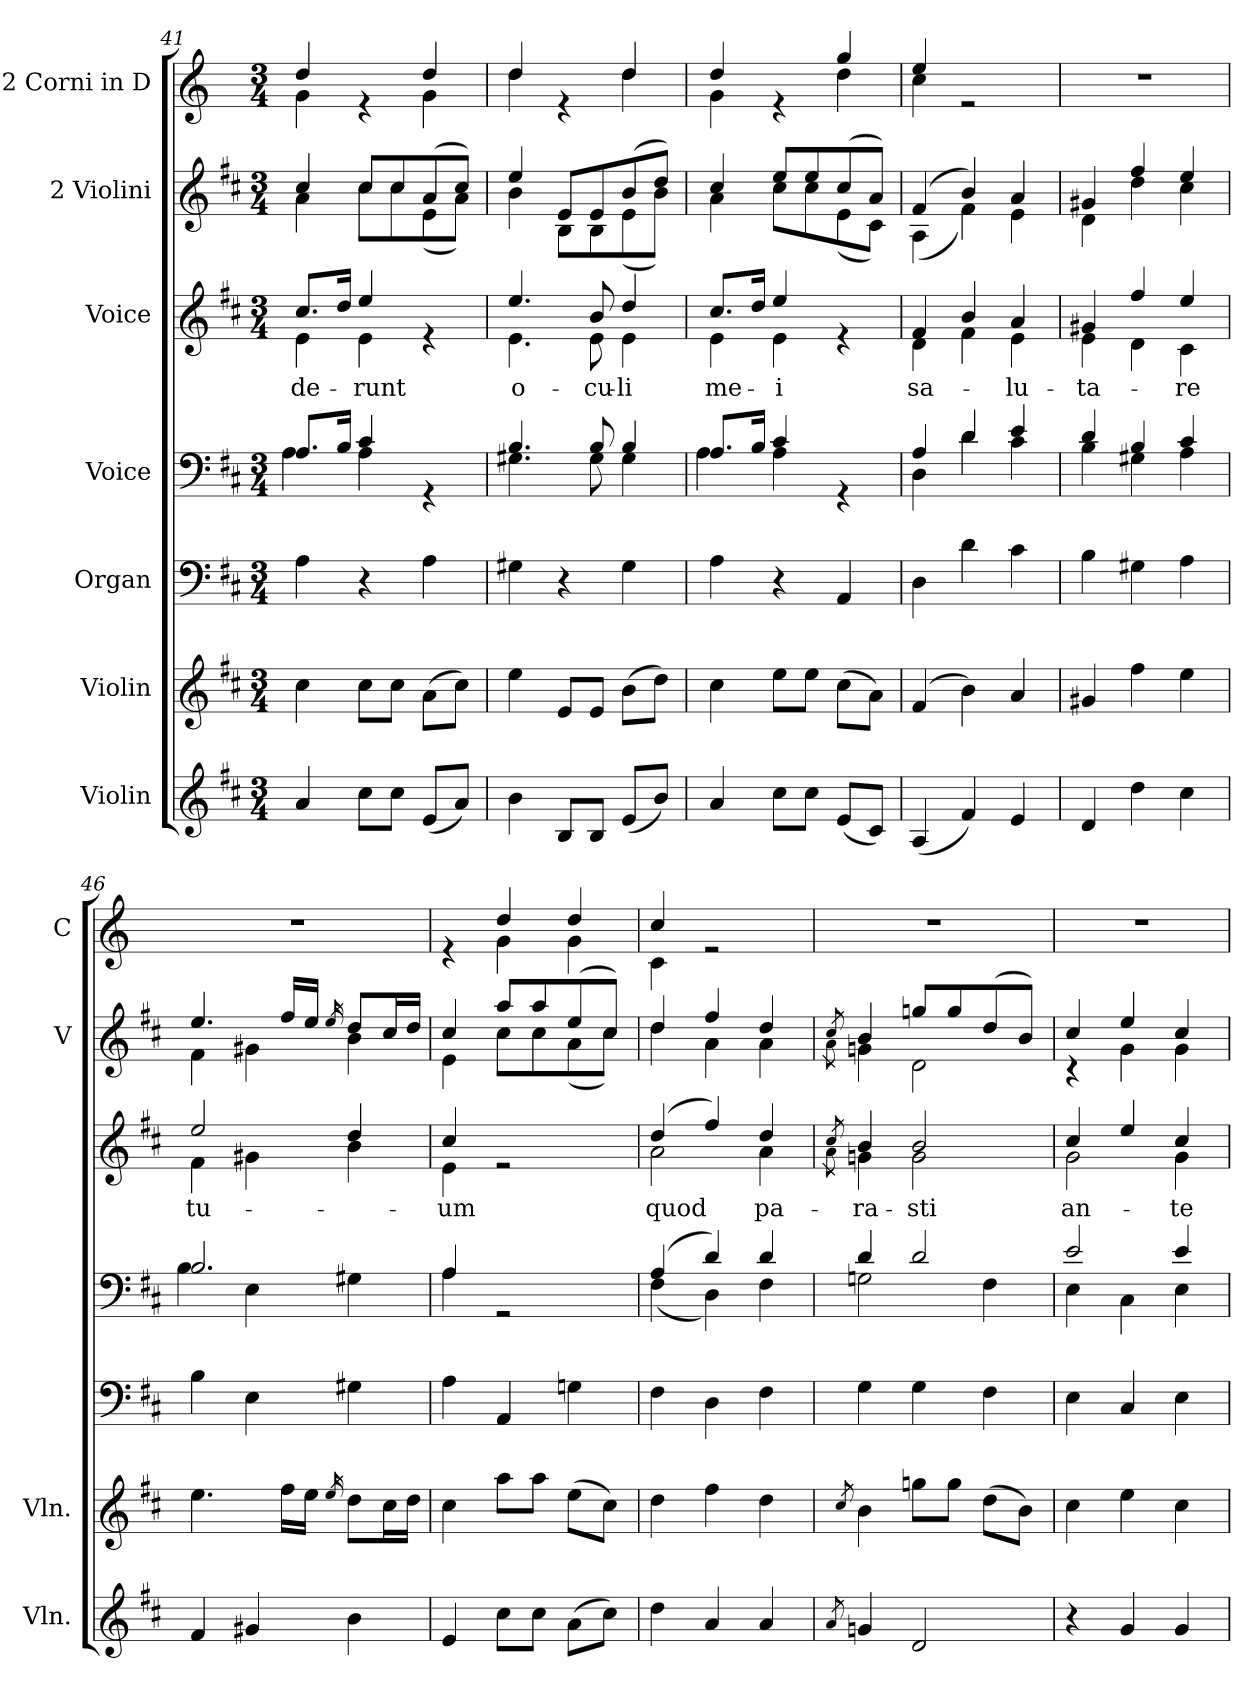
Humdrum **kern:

**kern	**kern	**kern	**kern	**kern	**text	**kern	**kern
*part7	*part6	*part5	*part4	*part3	*part3	*part2	*part1
*staff7	*staff6	*staff5	*staff4	*staff3	*staff3	*staff2	*staff1
*I"Violin	*I"Violin	*I"Organ	*I"Voice	*I"Voice	*	*I"2 Violini	*I"2 Corni in D
*I'Vln.	*I'Vln.	*	*	*	*	*I'V	*I'C
*clefG2	*clefG2	*clefF4	*clefF4	*clefG2	*	*clefG2	*clefG2
*	*	*	*	*	*	*	*ITrd6c10
*k[f#c#]	*k[f#c#]	*k[f#c#]	*k[f#c#]	*k[f#c#]	*	*k[f#c#]	*k[f#c#]
*M3/4	*M3/4	*M3/4	*M3/4	*M3/4	*	*M3/4	*M3/4
=41	=41	=41	=41	=41	=41	=41	=41
*	*	*	*^	*^	*	*	*
!	!	!	!	!	!	!	!LO:LY:b	!	!
*	*	*	*	*	*	*	*	*^	*^
4a/	4cc#\	4A\	8.A/L	4A\	8.cc#/L	4e\	-de-	4cc#/	4a\	4e/	4A\
.	.	.	16B/Jk	.	16dd/Jk	.	.	.	.	.	.
!	!	!	!	!	!	!	!LO:LY:b	!	!	!	!
8cc#\L	8cc#\L	4r	4c#/	4A\	4ee/	4e\	-runt	8cc#/L	8cc#\L	4re	4ryy
8cc#\J	8cc#\J	.	.	.	.	.	.	8cc#/	8cc#\	.	.
(8e/L	(8a\L	4A\	4rGG	4ryy	4re	4ryy	.	(8a/	(8e\	4e/	4A\
8a/J)	8cc#\J)	.	.	.	.	.	.	8cc#/J)	8a\J)	.	.
!!LO:PB:g=z	!!
=42	=42	=42	=42	=42	=42	=42	=42	=42	=42	=42	=42
!	!	!	!	!	!	!	!LO:LY:b	!	!	!	!
4b\	4ee\	4G#X\	4.B/	4.G#X\	4.ee/	4.e\	o-	4ee/	4b\	4e/	4e\
8B/L	8e/L	4r	.	.	.	.	.	8e/L	8B\L	4re	4ryy
!	!	!	!	!	!	!	!LO:LY:b	!	!	!	!
8B/J	8e/J	.	8B/	8G#\	8b/	8e\	-cu-	8e/	8B\	.	.
!	!	!	!	!	!	!	!LO:LY:b	!	!	!	!
(8e/L	(8b\L	4G#\	4B/	4G#\	4dd/	4e\	-li	(8b/	(8e\	4e/	4e\
8b/J)	8dd\J)	.	.	.	.	.	.	8dd/J)	8b\J)	.	.
=43	=43	=43	=43	=43	=43	=43	=43	=43	=43	=43	=43
!	!	!	!	!	!	!	!LO:LY:b	!	!	!	!
4a/	4cc#\	4A\	8.A/L	4A\	8.cc#/L	4e\	me-	4cc#/	4a\	4e/	4A\
.	.	.	16B/Jk	.	16dd/Jk	.	.	.	.	.	.
!	!	!	!	!	!	!	!LO:LY:b	!	!	!	!
8cc#\L	8ee\L	4r	4c#/	4A\	4ee/	4e\	-i	8ee/L	8cc#\L	4re	4ryy
8cc#\J	8ee\J	.	.	.	.	.	.	8ee/	8cc#\	.	.
(8e/L	(8cc#\L	4AA/	4rGG	4ryy	4re	4ryy	.	(8cc#/	(8e\	4a/	4e\
8c#/J)	8a\J)	.	.	.	.	.	.	8a/J)	8c#\J)	.	.
=44	=44	=44	=44	=44	=44	=44	=44	=44	=44	=44	=44
!	!	!	!	!	!	!	!LO:LY:b	!	!	!	!
(4A/	(4f#/	4D\	4A/	4D\	4f#/	4d\	sa-	(4f#/	(4A\	4f#/	4d\
4f#/)	4b\)	4d\	4d/	4d\	4b/	4f#\	.	4b/)	4f#\)	2re	2ryy
!	!	!	!	!	!	!	!LO:LY:b	!	!	!	!
4e/	4a/	4c#\	4e/	4c#\	4a/	4e\	-lu-	4a/	4e\	.	.
*	*	*	*	*	*	*	*	*	*	*v	*v
=45	=45	=45	=45	=45	=45	=45	=45	=45	=45	=45
!	!	!	!	!	!	!	!LO:LY:b	!	!	!
4d/	4g#X/	4B\	4d/	4B\	4g#X/	4e\	-ta-	4g#X/	4d\	2.r
4dd\	4ff#\	4G#X\	4B/	4G#X\	4ff#/	4d\	.	4ff#/	4dd\	.
!	!	!	!	!	!	!	!LO:LY:b	!	!	!
4cc#\	4ee\	4A\	4c#/	4A\	4ee/	4c#\	-re	4ee/	4cc#\	.
=46	=46	=46	=46	=46	=46	=46	=46	=46	=46	=46
!	!	!	!	!	!	!	!LO:LY:b	!	!	!
4f#/	4.ee\	4B\	2.B/	4B\	2ee/	4f#\	tu-	4.ee/	4f#\	2.r
4g#X/	.	4E\	.	4E\	.	4g#X\	.	.	4g#X\	.
.	16ff#\LL	.	.	.	.	.	.	16ff#/LL	.	.
.	16ee\JJ	.	.	.	.	.	.	16ee/JJ	.	.
.	16qee/	.	.	.	.	.	.	16qee/	.	.
4b\	8dd\L	4G#X\	.	4G#X\	4dd/	4b\	.	8dd/L	4b\	.
.	16cc#\L	.	.	.	.	.	.	16cc#/L	.	.
.	16dd\JJ	.	.	.	.	.	.	16dd/JJ	.	.
=47	=47	=47	=47	=47	=47	=47	=47	=47	=47	=47
!	!	!	!	!	!	!	!LO:LY:b	!	!	!
*	*	*	*	*	*	*	*	*	*	*^
4e/	4cc#\	4A\	4A/	4A\	4cc#/	4e\	-um	4cc#/	4e\	4re	4ryy
8cc#\L	8aa\L	4AA/	2rGG	2ryy	2re	2ryy	.	8aa/L	8cc#\L	4e/	4A\
8cc#\J	8aa\J	.	.	.	.	.	.	8aa/	8cc#\	.	.
(8a\L	(8ee\L	4Gn\	.	.	.	.	.	(8ee/	(8a\	4e/	4A\
8cc#\J)	8cc#\J)	.	.	.	.	.	.	8cc#/J)	8cc#\J)	.	.
=48	=48	=48	=48	=48	=48	=48	=48	=48	=48	=48	=48
!	!	!	!	!	!	!	!LO:LY:b	!	!	!	!
4dd\	4dd\	4F#\	(4A/	(4F#\	(4dd/	2a\	quod	4dd/	4dd\	4d/	4D\
4a/	4ff#\	4D\	4d/)	4D\)	4ff#/)	.	.	4ff#/	4a\	2re	2ryy
!	!	!	!	!	!	!	!LO:LY:b	!	!	!	!
4a/	4dd\	4F#\	4d/	4F#\	4dd/	4a\	pa-	4dd/	4a\	.	.
*	*	*	*	*	*	*	*	*	*	*v	*v
!!LO:LB:g=z
=49	=49	=49	=49	=49	=49	=49	=49	=49	=49	=49
8qa/	8qcc#/	.	.	.	8qcc#/	8qa\	.	8qcc#/	8qa\	.
!	!	!	!	!	!	!	!LO:LY:b	!	!	!
4gn/	4b\	4G\	4d/	2Gn\	4b/	4gn\	-ra-	4b/	4gn\	2.r
!	!	!	!	!	!	!	!LO:LY:b	!	!	!
2d/	8ggn\L	4G\	2d/	.	2b/	2g\	-sti	8ggn/L	2d\	.
.	8gg\J	.	.	.	.	.	.	8gg/	.	.
.	(8dd\L	4F#\	.	4F#\	.	.	.	(8dd/	.	.
.	8b\J)	.	.	.	.	.	.	8b/J)	.	.
=50	=50	=50	=50	=50	=50	=50	=50	=50	=50	=50
!	!	!	!	!	!	!	!LO:LY:b	!	!	!
4r	4cc#\	4E\	2e/	4E\	4cc#/	2g\	an-	4cc#/	4r	2.r
4g/	4ee\	4C#/	.	4C#\	4ee/	.	.	4ee/	4g\	.
!	!	!	!	!	!	!	!LO:LY:b	!	!	!
4g/	4cc#\	4E\	4e/	4E\	4cc#/	4g\	-te	4cc#/	4g\	.
*	*	*	*v	*v	*	*	*	*v	*v	*
*	*	*	*	*v	*v	*	*	*
=	=	=	=	=	=	=	=
*-	*-	*-	*-	*-	*-	*-	*-
